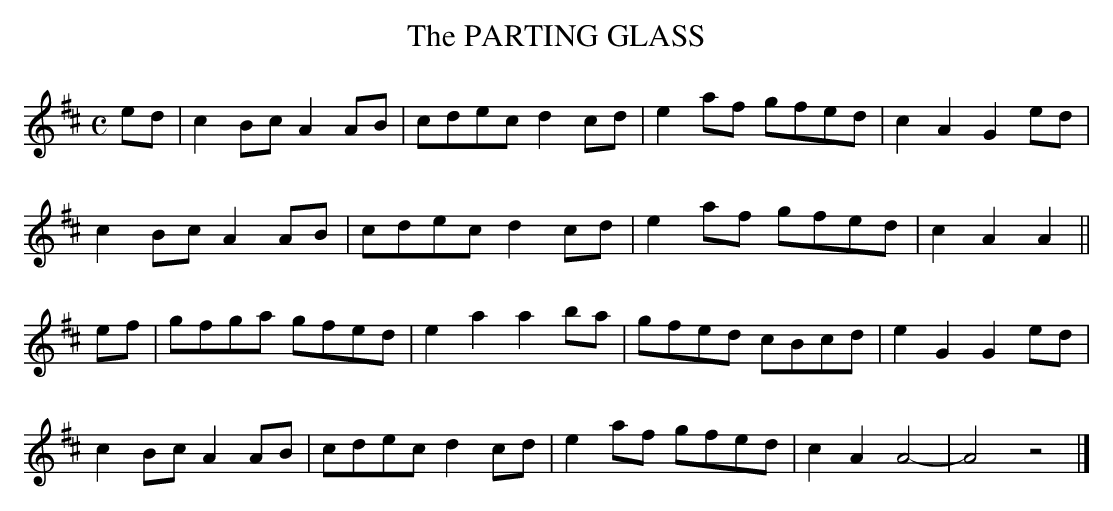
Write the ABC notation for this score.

X:1
T:PARTING GLASS, The
Y:"slow"
based on a song called "The Peacock".
M:C
L:1/8
K:Amix
ed|c2Bc A2AB|cdec d2cd|e2af gfed|c2A2 G2ed|
c2Bc A2AB|cdec d2cd|e2af gfed|c2A2A2||
ef|gfga gfed|e2a2a2ba|gfed cBcd|e2G2 G2ed|
c2Bc A2AB|cdec d2cd|e2af gfed|c2A2A4-|A4z4|]
